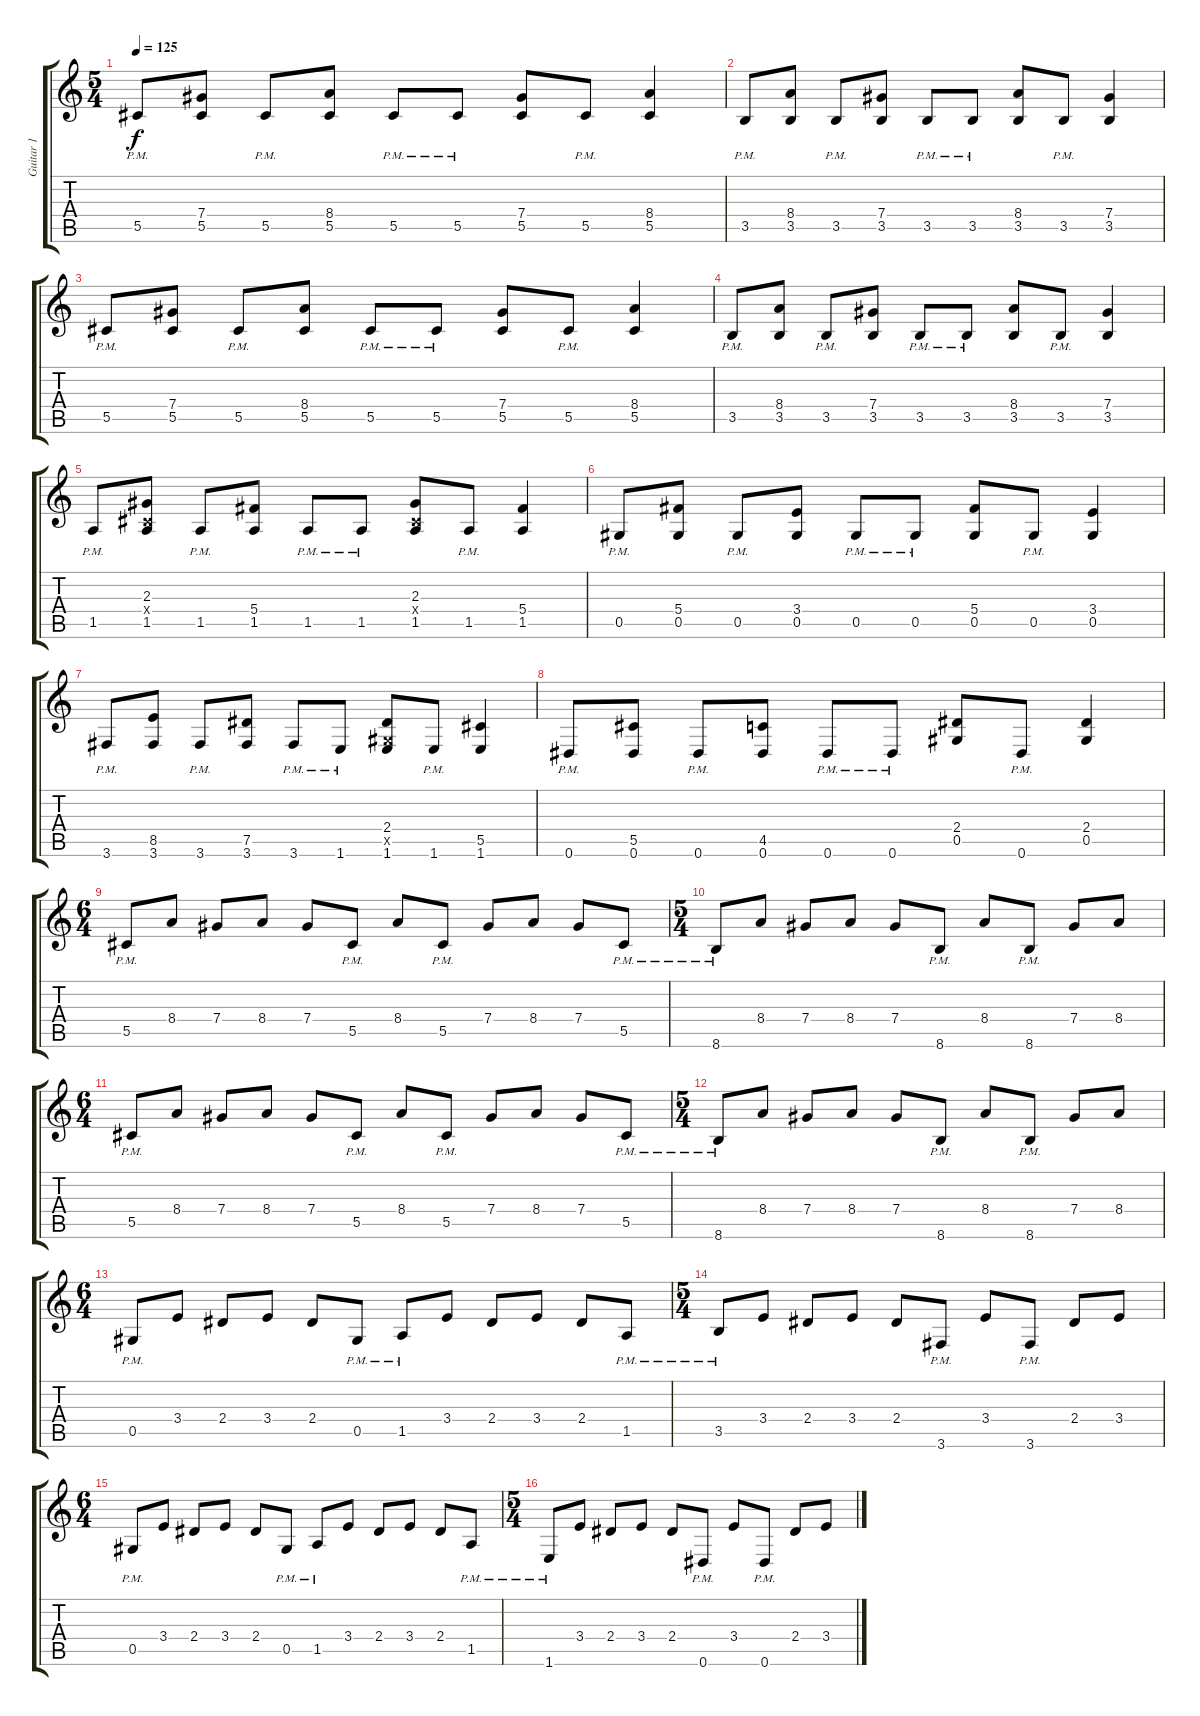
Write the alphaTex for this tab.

\track ("Guitar 1" "Guitar 1") {instrument distortionguitar}
\staff {score tabs}
\tuning (Eb4 Bb3 Gb3 Db3 Ab2 Eb2) {hide}
\ts (5 4)
\tempo 125
\clef g2
\ks c
5.5{pm}.8{dy f} (7.4 5.5).8 5.5{pm}.8 (8.4 5.5).8 5.5{pm}.8 5.5{pm}.8 (7.4 5.5).8 5.5{pm}.8 (8.4 5.5).4 |
3.5{pm}.8 (8.4 3.5).8 3.5{pm}.8 (7.4 3.5).8 3.5{pm}.8 3.5{pm}.8 (8.4 3.5).8 3.5{pm}.8 (7.4 3.5).4 |
5.5{pm}.8 (7.4 5.5).8 5.5{pm}.8 (8.4 5.5).8 5.5{pm}.8 5.5{pm}.8 (7.4 5.5).8 5.5{pm}.8 (8.4 5.5).4 |
3.5{pm}.8 (8.4 3.5).8 3.5{pm}.8 (7.4 3.5).8 3.5{pm}.8 3.5{pm}.8 (8.4 3.5).8 3.5{pm}.8 (7.4 3.5).4 |
1.5{pm}.8 (2.3 0.4{x} 1.5).8 1.5{pm}.8 (5.4 1.5).8 1.5{pm}.8 1.5{pm}.8 (2.3 0.4{x} 1.5).8 1.5{pm}.8 (5.4 1.5).4 |
0.5{pm}.8 (5.4 0.5).8 0.5{pm}.8 (3.4 0.5).8 0.5{pm}.8 0.5{pm}.8 (5.4 0.5).8 0.5{pm}.8 (3.4 0.5).4 |
3.6{pm}.8 (8.5 3.6).8 3.6{pm}.8 (7.5 3.6).8 3.6{pm}.8 1.6{pm}.8 (2.4 0.5{x} 1.6).8 1.6{pm}.8 (5.5 1.6).4 |
0.6{pm}.8 (5.5 0.6).8 0.6{pm}.8 (4.5 0.6).8 0.6{pm}.8 0.6{pm}.8 (2.4 0.5).8 0.6{pm}.8 (2.4 0.5).4 |
\ts (6 4)
5.5{pm}.8 8.4.8 7.4.8 8.4.8 7.4.8 5.5{pm}.8 8.4.8 5.5{pm}.8 7.4.8 8.4.8 7.4.8 5.5{pm}.8 |
\ts (5 4)
8.6{pm}.8 8.4.8 7.4.8 8.4.8 7.4.8 8.6{pm}.8 8.4.8 8.6{pm}.8 7.4.8 8.4.8 |
\ts (6 4)
5.5{pm}.8 8.4.8 7.4.8 8.4.8 7.4.8 5.5{pm}.8 8.4.8 5.5{pm}.8 7.4.8 8.4.8 7.4.8 5.5{pm}.8 |
\ts (5 4)
8.6{pm}.8 8.4.8 7.4.8 8.4.8 7.4.8 8.6{pm}.8 8.4.8 8.6{pm}.8 7.4.8 8.4.8 |
\ts (6 4)
0.5{pm}.8 3.4.8 2.4.8 3.4.8 2.4.8 0.5{pm}.8 1.5{pm}.8 3.4.8 2.4.8 3.4.8 2.4.8 1.5{pm}.8 |
\ts (5 4)
3.5{pm}.8 3.4.8 2.4.8 3.4.8 2.4.8 3.6{pm}.8 3.4.8 3.6{pm}.8 2.4.8 3.4.8 |
\ts (6 4)
0.5{pm}.8 3.4.8 2.4.8 3.4.8 2.4.8 0.5{pm}.8 1.5{pm}.8 3.4.8 2.4.8 3.4.8 2.4.8 1.5{pm}.8 |
\ts (5 4)
1.6{pm}.8 3.4.8 2.4.8 3.4.8 2.4.8 0.6{pm}.8 3.4.8 0.6{pm}.8 2.4.8 3.4.8
